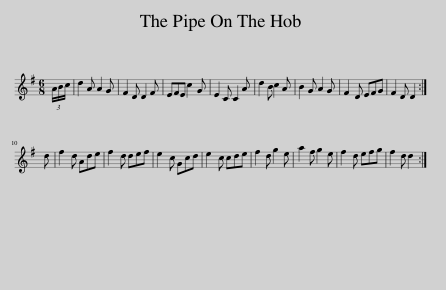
X:1
L:1/8
M:6/8
I:linebreak $
K:G
V:1 treble
V:1
 (3A/B/c/ | d2 A A2 G | F2 D D2 F | EFE c2 G | E2 C C2 A | %5
 d2 B c2 A | B2 G A2 G | F2 D EFG | F2 D D2 :|$ d | %10
 f2 d Ade | f2 d def | e2 c Gcd | e2 c cde | f2 d g2 e | %15
 a2 f g2 e | f2 d efg | f2 d d2 :| %18
